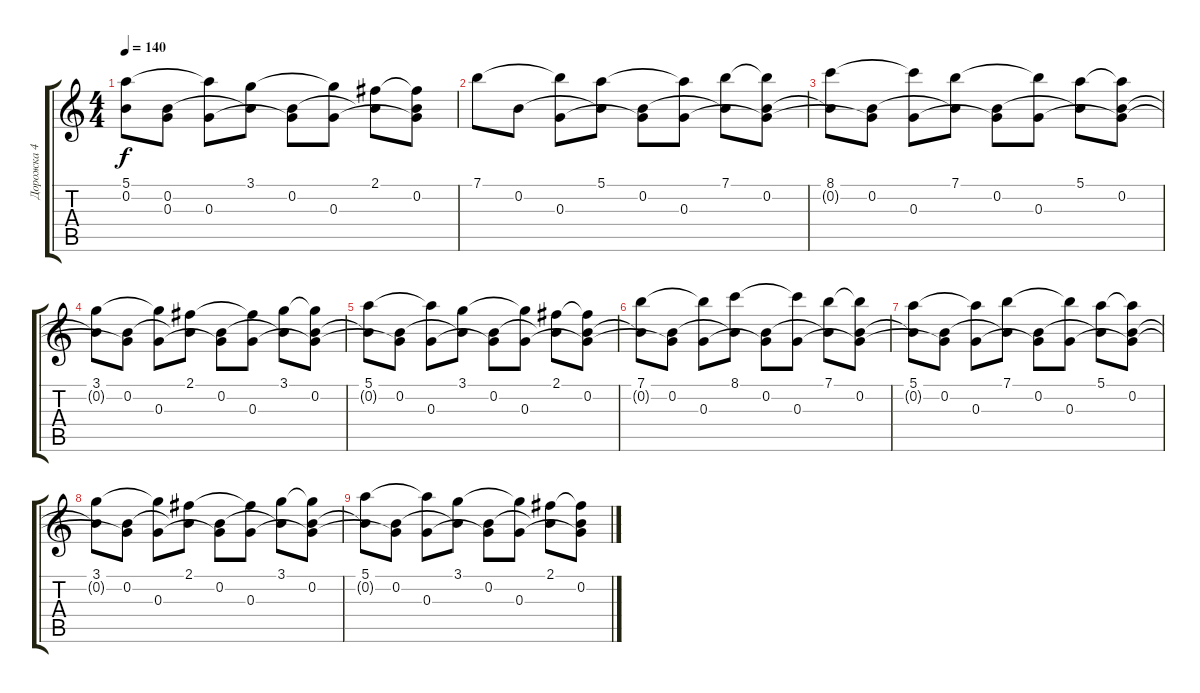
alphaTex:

\track ("Дорожка 4" "Дорожка 4") {instrument acousticguitarsteel}
\staff {score tabs}
\tuning (E4 B3 G3 D3 A2 E2) {hide}
\ts (4 4)
\tempo 140
\clef g2
\ks c
(5.1 0.2{t}).8{dy f} (0.2 0.3{t}).8 (5.1{t} 0.3).8 (3.1 0.2{t}).8 (0.2 0.3{t}).8 (3.1{t} 0.3).8 (2.1 0.2{t}).8 (2.1{t} 0.2 0.3{t}).8 |
7.1.8 0.2.8 (7.1{t} 0.3).8 (5.1 0.2{t}).8 (0.2 0.3{t}).8 (5.1{t} 0.3).8 (7.1 0.2{t}).8 (7.1{t} 0.2 0.3{t}).8 |
(8.1 0.2{t}).8 (0.2 0.3{t}).8 (8.1{t} 0.3).8 (7.1 0.2{t}).8 (0.2 0.3{t}).8 (7.1{t} 0.3).8 (5.1 0.2{t}).8 (5.1{t} 0.2 0.3{t}).8 |
(3.1 0.2{t}).8 (0.2 0.3{t}).8 (3.1{t} 0.3).8 (2.1 0.2{t}).8 (0.2 0.3{t}).8 (2.1{t} 0.3).8 (3.1 0.2{t}).8 (3.1{t} 0.2 0.3{t}).8 |
(5.1 0.2{t}).8 (0.2 0.3{t}).8 (5.1{t} 0.3).8 (3.1 0.2{t}).8 (0.2 0.3{t}).8 (3.1{t} 0.3).8 (2.1 0.2{t}).8 (2.1{t} 0.2 0.3{t}).8 |
(7.1 0.2{t}).8 (0.2 0.3{t}).8 (7.1{t} 0.3).8 (8.1 0.2{t}).8 (0.2 0.3{t}).8 (8.1{t} 0.3).8 (7.1 0.2{t}).8 (7.1{t} 0.2 0.3{t}).8 |
(5.1 0.2{t}).8 (0.2 0.3{t}).8 (5.1{t} 0.3).8 (7.1 0.2{t}).8 (0.2 0.3{t}).8 (7.1{t} 0.3).8 (5.1 0.2{t}).8 (5.1{t} 0.2 0.3{t}).8 |
(3.1 0.2{t}).8 (0.2 0.3{t}).8 (3.1{t} 0.3).8 (2.1 0.2{t}).8 (0.2 0.3{t}).8 (2.1{t} 0.3).8 (3.1 0.2{t}).8 (3.1{t} 0.2 0.3{t}).8 |
(5.1 0.2{t}).8 (0.2 0.3{t}).8 (5.1{t} 0.3).8 (3.1 0.2{t}).8 (0.2 0.3{t}).8 (3.1{t} 0.3).8 (2.1 0.2{t}).8 (2.1{t} 0.2 0.3{t}).8
